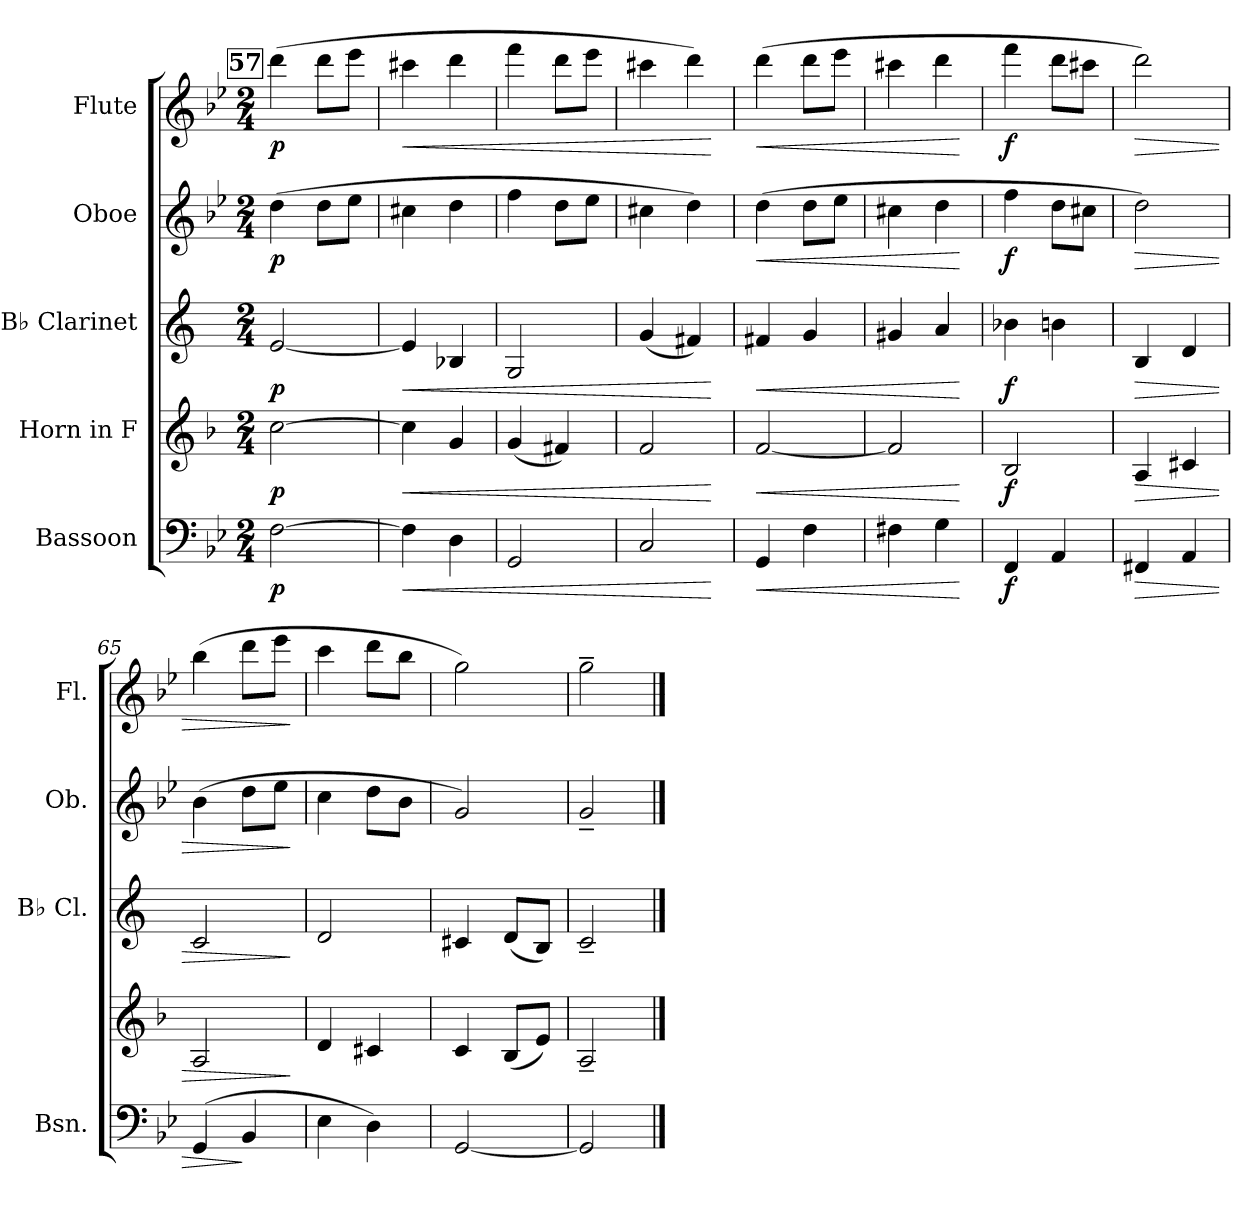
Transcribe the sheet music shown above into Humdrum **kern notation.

**kern	**dynam	**kern	**dynam	**kern	**dynam	**kern	**dynam	**kern	**dynam
*part5	*part5	*part4	*part4	*part3	*part3	*part2	*part2	*part1	*part1
*staff5	*staff5	*staff4	*staff4	*staff3	*staff3	*staff2	*staff2	*staff1	*staff1
*I"Bassoon	*	*I"Horn in F	*	*I"B♭ Clarinet	*	*I"Oboe	*	*I"Flute	*
*I'Bsn.	*	*	*	*I'B♭ Cl.	*	*I'Ob.	*	*I'Fl.	*
*clefF4	*	*clefG2	*	*clefG2	*	*clefG2	*	*clefG2	*
*	*	*ITrd4c7	*	*ITrd1c2	*	*	*	*	*
*k[b-e-]	*	*k[b-e-]	*	*k[b-e-]	*	*k[b-e-]	*	*k[b-e-]	*
*M2/4	*	*M2/4	*	*M2/4	*	*M2/4	*	*M2/4	*
!!LO:REH:place=s1:a:B:fs=14:t=57
=57	=57	=57	=57	=57	=57	=57	=57	=57	=57
!	!LO:DY:b	!	!LO:DY:b	!	!LO:DY:b	!	!LO:DY:b	!	!LO:DY:b
[2F\	p	[2f\	p	[2d/	p	(4dd\	p	(4ddd\	p
.	.	.	.	.	.	8dd\L	.	8ddd\L	.
.	.	.	.	.	.	8ee-\J	.	8eee-\J	.
=58	=58	=58	=58	=58	=58	=58	=58	=58	=58
!	!LO:HP:b	!	!LO:HP:b	!	!LO:HP:b	!	!	!	!LO:HP:b
4F\]	<	4f\]	<	4d/]	<	4cc#X\	.	4ccc#X\	<
4D\	.	4c/	.	4A-X/	.	4dd\	.	4ddd\	.
=59	=59	=59	=59	=59	=59	=59	=59	=59	=59
2GG/	.	(4c/	.	2F/	.	4ff\	.	4fff\	.
.	.	4Bn/)	.	.	.	8dd\L	.	8ddd\L	.
.	.	.	.	.	.	8ee-\J	.	8eee-\J	.
=60	=60	=60	=60	=60	=60	=60	=60	=60	=60
2C/	.	2B-/	.	(4f/	.	4cc#X\	.	4ccc#X\	.
.	.	.	.	4en/)	.	4dd\)	.	4ddd\)	.
.	[	.	[	.	[	.	.	.	[
=61	=61	=61	=61	=61	=61	=61	=61	=61	=61
!	!LO:HP:b	!	!LO:HP:b	!	!LO:HP:b	!	!LO:HP:b	!	!LO:HP:b
4GG/	<	[2B-/	<	4en/	<	(4dd\	<	(4ddd\	<
4F\	.	.	.	4f/	.	8dd\L	.	8ddd\L	.
.	.	.	.	.	.	8ee-\J	.	8eee-\J	.
=62	=62	=62	=62	=62	=62	=62	=62	=62	=62
4F#X\	.	2B-/]	.	4f#X/	.	4cc#X\	.	4ccc#X\	.
4G\	.	.	.	4g/	.	4dd\	.	4ddd\	.
.	[	.	[	.	[	.	[	.	[
=63	=63	=63	=63	=63	=63	=63	=63	=63	=63
!	!LO:DY:b	!	!LO:DY:b	!	!LO:DY:b	!	!LO:DY:b	!	!LO:DY:b
4FF/	f	2E-/	f	4a-X\	f	4ff\	f	4fff\	f
4AA/	.	.	.	4an\	.	8dd\L	.	8ddd\L	.
.	.	.	.	.	.	8cc#X\J	.	8ccc#X\J	.
=64	=64	=64	=64	=64	=64	=64	=64	=64	=64
!	!LO:HP:b	!	!LO:HP:b	!	!LO:HP:b	!	!LO:HP:b	!	!LO:HP:b
4FF#X/	>	4D/	>	4A/	>	2dd\)	>	2ddd\)	>
4AA/	.	4F#X/	.	4c/	.	.	.	.	.
!!LO:LB:g=z
=65	=65	=65	=65	=65	=65	=65	=65	=65	=65
(4GG/	.	2D/	.	2B-/	.	(4b-\	.	(4bb-\	.
4BB-/	]	.	.	.	.	8dd\L	.	8ddd\L	.
.	.	.	.	.	.	8ee-\J	.	8eee-\J	.
.	.	.	]	.	]	.	]	.	]
=66	=66	=66	=66	=66	=66	=66	=66	=66	=66
4E-\	.	4G/	.	2c/	.	4cc\	.	4ccc\	.
4D\)	.	4F#X/	.	.	.	8dd\L	.	8ddd\L	.
.	.	.	.	.	.	8b-\J	.	8bb-\J	.
=67	=67	=67	=67	=67	=67	=67	=67	=67	=67
[2GG/	.	4F/	.	4Bn/	.	2g/)	.	2gg\)	.
.	.	(8E-/L	.	(8c/L	.	.	.	.	.
.	.	8A/J)	.	8A/J)	.	.	.	.	.
=68	=68	=68	=68	=68	=68	=68	=68	=68	=68
2GG/]	.	2D~/	.	2B-~/	.	2g~/	.	2gg~\	.
==	==	==	==	==	==	==	==	==	==
*-	*-	*-	*-	*-	*-	*-	*-	*-	*-
